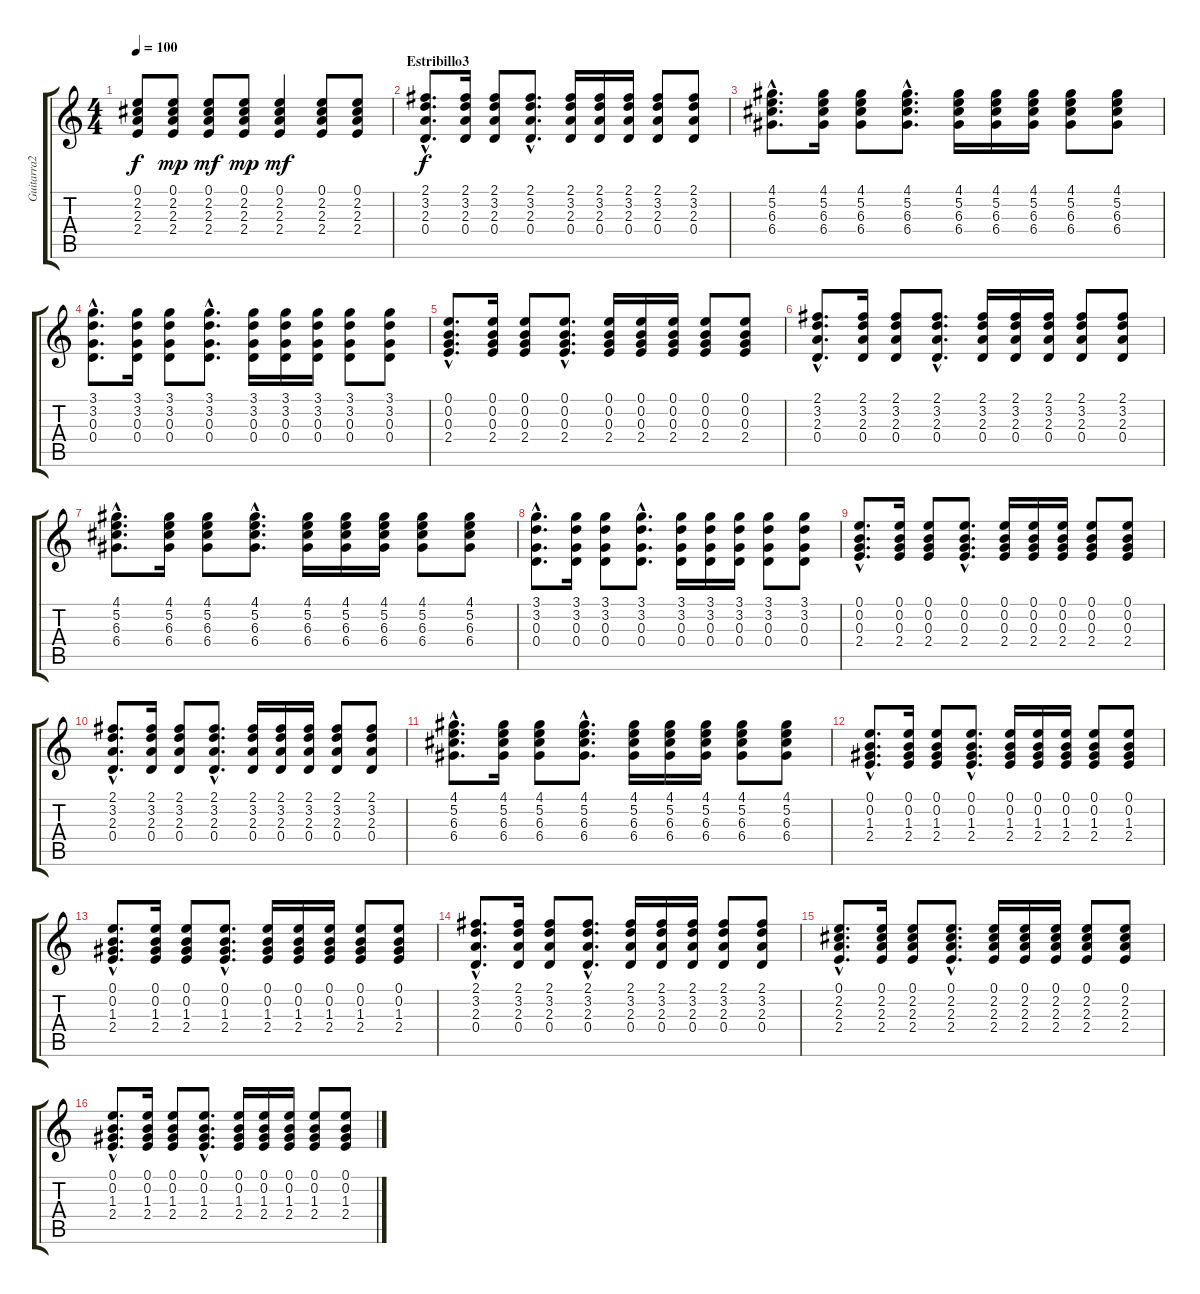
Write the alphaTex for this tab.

\track ("Guitarra2" "Guitarra2") {instrument acousticguitarsteel}
\staff {score tabs}
\tuning (E4 B3 G3 D3 A2 E2) {hide}
\ts (4 4)
\tempo 100
\clef g2
\ks c
(0.1{t} 2.2{t} 2.3{t} 2.4{t}).8{dy f} (0.1 2.2 2.3 2.4).8{dy mp} (0.1 2.2 2.3 2.4).8{dy mf} (0.1 2.2 2.3 2.4).8{dy mp} (0.1 2.2 2.3 2.4).4{dy mf} (0.1 2.2 2.3 2.4).8 (0.1 2.2 2.3 2.4).8 |
\section ("" "Estribillo3")
(2.1{hac} 3.2{hac} 2.3{hac} 0.4{hac}).8{d dy f} (2.1 3.2 2.3 0.4).16 (2.1 3.2 2.3 0.4).8 (2.1{hac} 3.2{hac} 2.3{hac} 0.4{hac}).8{d} (2.1 3.2 2.3 0.4).16 (2.1 3.2 2.3 0.4).16 (2.1 3.2 2.3 0.4).16 (2.1 3.2 2.3 0.4).8 (2.1 3.2 2.3 0.4).8 |
(4.1{hac} 5.2{hac} 6.3{hac} 6.4{hac}).8{d} (4.1 5.2 6.3 6.4).16 (4.1 5.2 6.3 6.4).8 (4.1{hac} 5.2{hac} 6.3{hac} 6.4{hac}).8{d} (4.1 5.2 6.3 6.4).16 (4.1 5.2 6.3 6.4).16 (4.1 5.2 6.3 6.4).16 (4.1 5.2 6.3 6.4).8 (4.1 5.2 6.3 6.4).8 |
(3.1{hac} 3.2{hac} 0.3{hac} 0.4{hac}).8{d} (3.1 3.2 0.3 0.4).16 (3.1 3.2 0.3 0.4).8 (3.1{hac} 3.2{hac} 0.3{hac} 0.4{hac}).8{d} (3.1 3.2 0.3 0.4).16 (3.1 3.2 0.3 0.4).16 (3.1 3.2 0.3 0.4).16 (3.1 3.2 0.3 0.4).8 (3.1 3.2 0.3 0.4).8 |
(0.1{hac} 0.2{hac} 0.3{hac} 2.4{hac}).8{d} (0.1 0.2 0.3 2.4).16 (0.1 0.2 0.3 2.4).8 (0.1{hac} 0.2{hac} 0.3{hac} 2.4{hac}).8{d} (0.1 0.2 0.3 2.4).16 (0.1 0.2 0.3 2.4).16 (0.1 0.2 0.3 2.4).16 (0.1 0.2 0.3 2.4).8 (0.1 0.2 0.3 2.4).8 |
(2.1{hac} 3.2{hac} 2.3{hac} 0.4{hac}).8{d} (2.1 3.2 2.3 0.4).16 (2.1 3.2 2.3 0.4).8 (2.1{hac} 3.2{hac} 2.3{hac} 0.4{hac}).8{d} (2.1 3.2 2.3 0.4).16 (2.1 3.2 2.3 0.4).16 (2.1 3.2 2.3 0.4).16 (2.1 3.2 2.3 0.4).8 (2.1 3.2 2.3 0.4).8 |
(4.1{hac} 5.2{hac} 6.3{hac} 6.4{hac}).8{d} (4.1 5.2 6.3 6.4).16 (4.1 5.2 6.3 6.4).8 (4.1{hac} 5.2{hac} 6.3{hac} 6.4{hac}).8{d} (4.1 5.2 6.3 6.4).16 (4.1 5.2 6.3 6.4).16 (4.1 5.2 6.3 6.4).16 (4.1 5.2 6.3 6.4).8 (4.1 5.2 6.3 6.4).8 |
(3.1{hac} 3.2{hac} 0.3{hac} 0.4{hac}).8{d} (3.1 3.2 0.3 0.4).16 (3.1 3.2 0.3 0.4).8 (3.1{hac} 3.2{hac} 0.3{hac} 0.4{hac}).8{d} (3.1 3.2 0.3 0.4).16 (3.1 3.2 0.3 0.4).16 (3.1 3.2 0.3 0.4).16 (3.1 3.2 0.3 0.4).8 (3.1 3.2 0.3 0.4).8 |
(0.1{hac} 0.2{hac} 0.3{hac} 2.4{hac}).8{d} (0.1 0.2 0.3 2.4).16 (0.1 0.2 0.3 2.4).8 (0.1{hac} 0.2{hac} 0.3{hac} 2.4{hac}).8{d} (0.1 0.2 0.3 2.4).16 (0.1 0.2 0.3 2.4).16 (0.1 0.2 0.3 2.4).16 (0.1 0.2 0.3 2.4).8 (0.1 0.2 0.3 2.4).8 |
(2.1{hac} 3.2{hac} 2.3{hac} 0.4{hac}).8{d} (2.1 3.2 2.3 0.4).16 (2.1 3.2 2.3 0.4).8 (2.1{hac} 3.2{hac} 2.3{hac} 0.4{hac}).8{d} (2.1 3.2 2.3 0.4).16 (2.1 3.2 2.3 0.4).16 (2.1 3.2 2.3 0.4).16 (2.1 3.2 2.3 0.4).8 (2.1 3.2 2.3 0.4).8 |
(4.1{hac} 5.2{hac} 6.3{hac} 6.4{hac}).8{d} (4.1 5.2 6.3 6.4).16 (4.1 5.2 6.3 6.4).8 (4.1{hac} 5.2{hac} 6.3{hac} 6.4{hac}).8{d} (4.1 5.2 6.3 6.4).16 (4.1 5.2 6.3 6.4).16 (4.1 5.2 6.3 6.4).16 (4.1 5.2 6.3 6.4).8 (4.1 5.2 6.3 6.4).8 |
(0.1{hac} 0.2{hac} 1.3{hac} 2.4{hac}).8{d} (0.1 0.2 1.3 2.4).16 (0.1 0.2 1.3 2.4).8 (0.1{hac} 0.2{hac} 1.3{hac} 2.4{hac}).8{d} (0.1 0.2 1.3 2.4).16 (0.1 0.2 1.3 2.4).16 (0.1 0.2 1.3 2.4).16 (0.1 0.2 1.3 2.4).8 (0.1 0.2 1.3 2.4).8 |
(0.1{hac} 0.2{hac} 1.3{hac} 2.4{hac}).8{d} (0.1 0.2 1.3 2.4).16 (0.1 0.2 1.3 2.4).8 (0.1{hac} 0.2{hac} 1.3{hac} 2.4{hac}).8{d} (0.1 0.2 1.3 2.4).16 (0.1 0.2 1.3 2.4).16 (0.1 0.2 1.3 2.4).16 (0.1 0.2 1.3 2.4).8 (0.1 0.2 1.3 2.4).8 |
(2.1{hac} 3.2{hac} 2.3{hac} 0.4{hac}).8{d} (2.1 3.2 2.3 0.4).16 (2.1 3.2 2.3 0.4).8 (2.1{hac} 3.2{hac} 2.3{hac} 0.4{hac}).8{d} (2.1 3.2 2.3 0.4).16 (2.1 3.2 2.3 0.4).16 (2.1 3.2 2.3 0.4).16 (2.1 3.2 2.3 0.4).8 (2.1 3.2 2.3 0.4).8 |
(0.1{hac} 2.2{hac} 2.3{hac} 2.4{hac}).8{d} (0.1 2.2 2.3 2.4).16 (0.1 2.2 2.3 2.4).8 (0.1{hac} 2.2{hac} 2.3{hac} 2.4{hac}).8{d} (0.1 2.2 2.3 2.4).16 (0.1 2.2 2.3 2.4).16 (0.1 2.2 2.3 2.4).16 (0.1 2.2 2.3 2.4).8 (0.1 2.2 2.3 2.4).8 |
(0.1{hac} 0.2{hac} 1.3{hac} 2.4{hac}).8{d} (0.1 0.2 1.3 2.4).16 (0.1 0.2 1.3 2.4).8 (0.1{hac} 0.2{hac} 1.3{hac} 2.4{hac}).8{d} (0.1 0.2 1.3 2.4).16 (0.1 0.2 1.3 2.4).16 (0.1 0.2 1.3 2.4).16 (0.1 0.2 1.3 2.4).8 (0.1 0.2 1.3 2.4).8
